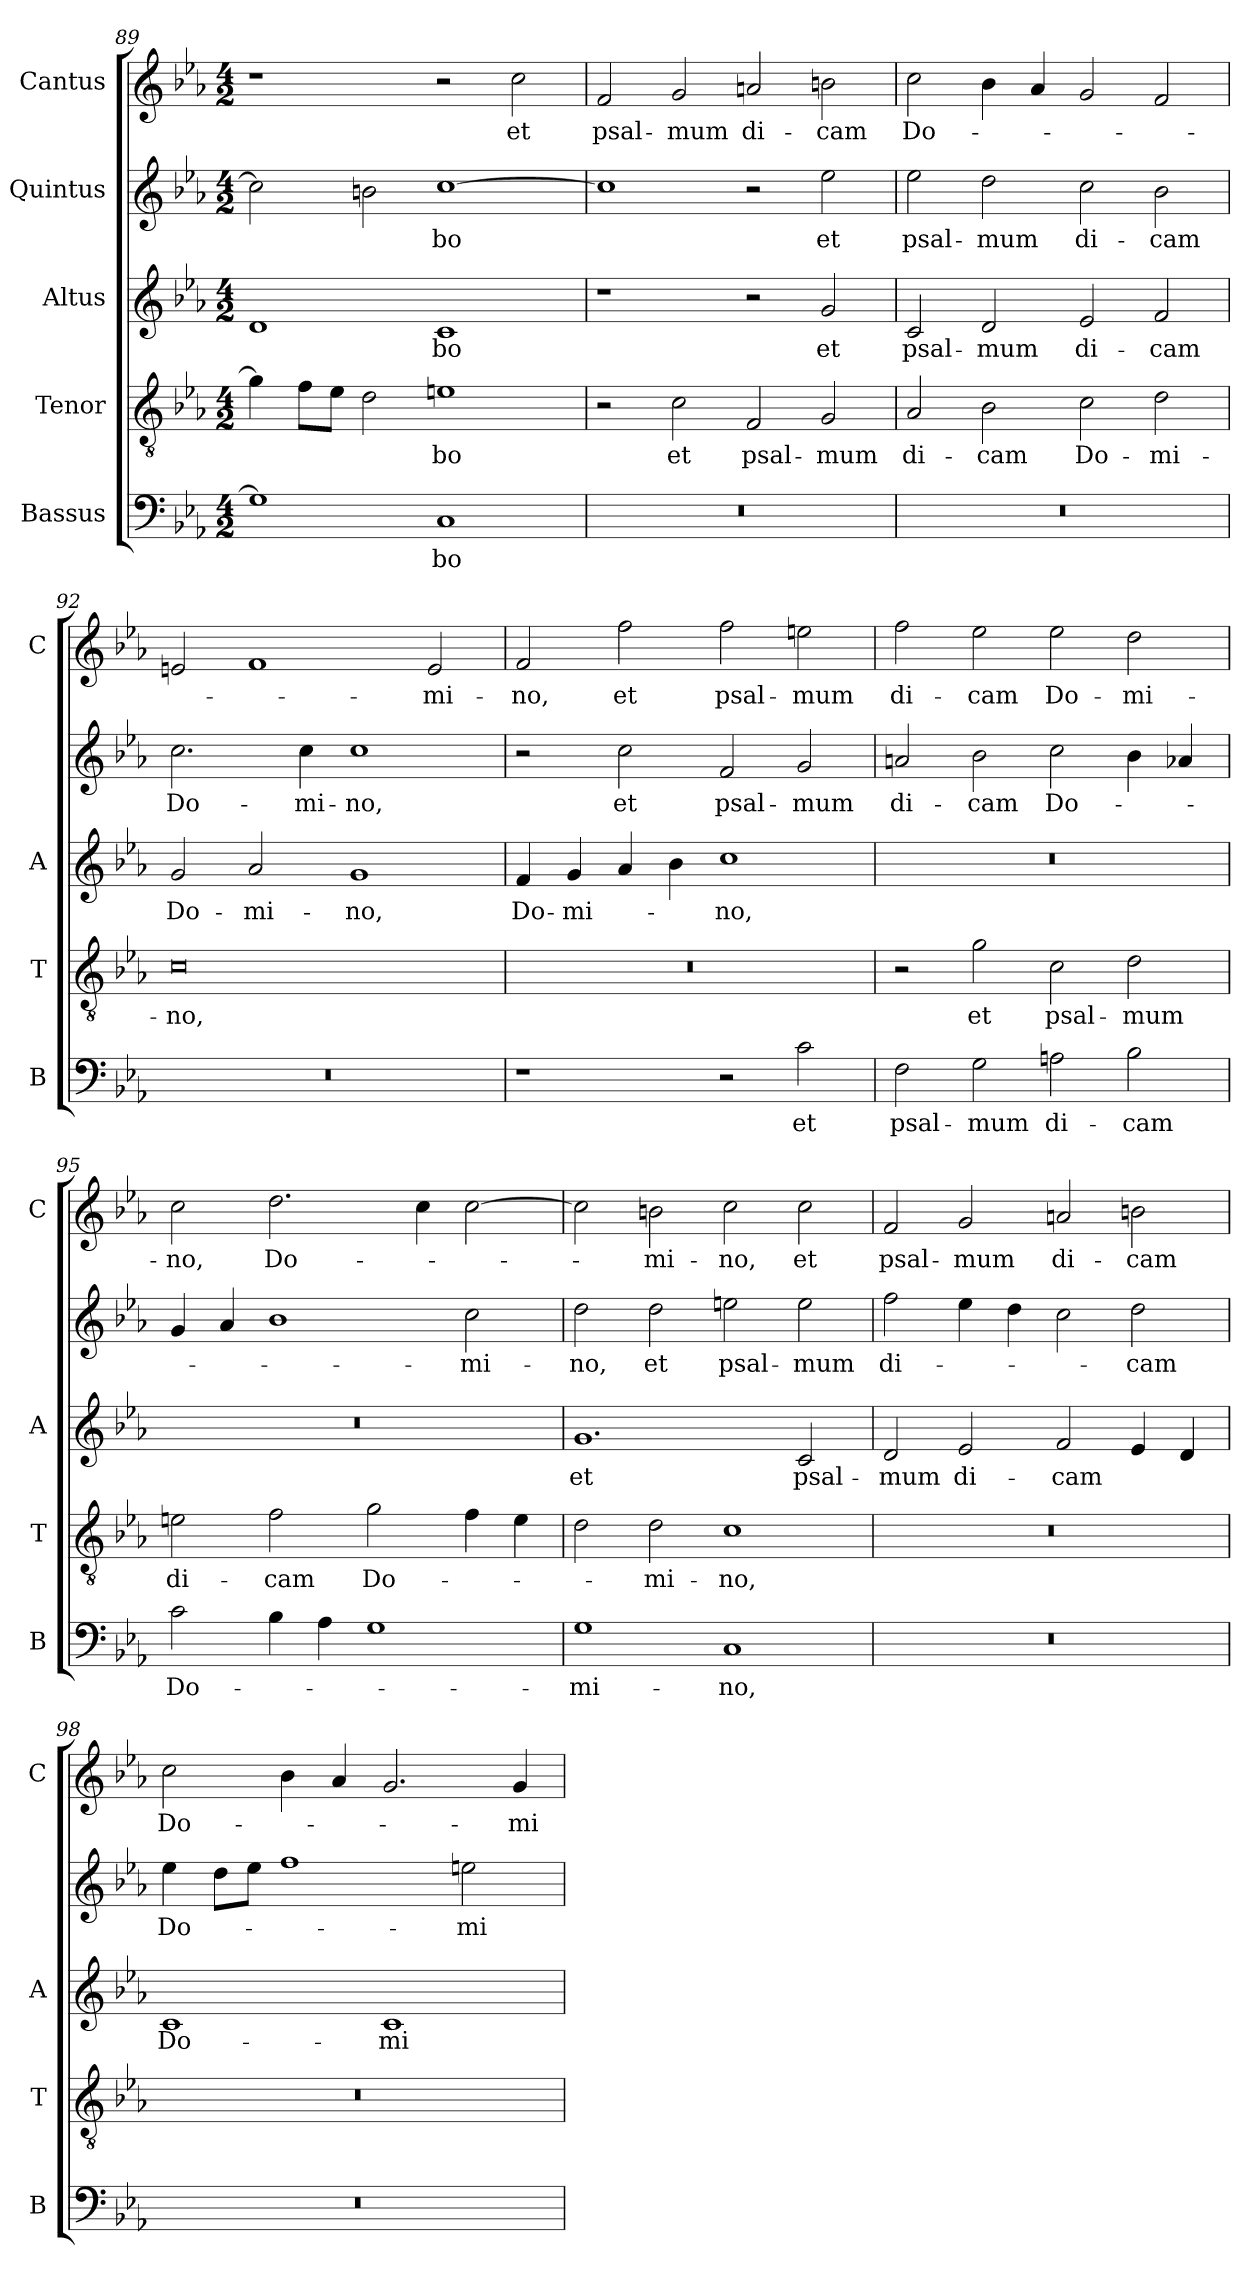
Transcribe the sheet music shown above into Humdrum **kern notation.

**kern	**text	**kern	**text	**kern	**text	**kern	**text	**kern	**text
*part5	*part5	*part4	*part4	*part3	*part3	*part2	*part2	*part1	*part1
*staff5	*staff5	*staff4	*staff4	*staff3	*staff3	*staff2	*staff2	*staff1	*staff1
*I"Bassus	*	*I"Tenor	*	*I"Altus	*	*I"Quintus	*	*I"Cantus	*
*I'B	*	*I'T	*	*I'A	*	*	*	*I'C	*
*clefF4	*	*clefGv2	*	*clefG2	*	*clefG2	*	*clefG2	*
*k[b-e-a-]	*	*k[b-e-a-]	*	*k[b-e-a-]	*	*k[b-e-a-]	*	*k[b-e-a-]	*
*E-:	*	*E-:	*	*E-:	*	*E-:	*	*E-:	*
*M4/2	*	*M4/2	*	*M4/2	*	*M4/2	*	*M4/2	*
=89	=89	=89	=89	=89	=89	=89	=89	=89	=89
1G]	.	4g\]	.	1d	.	2cc\]	.	1r	.
.	.	8f\L	.	.	.	.	.	.	.
.	.	8e-\J	.	.	.	.	.	.	.
.	.	2d\	.	.	.	2bn\	.	.	.
!	!LO:LY:b	!	!LO:LY:b	!	!LO:LY:b	!	!LO:LY:b	!	!
1C	-bo	1en	-bo	1c	-bo	[1cc	-bo	2r	.
!	!	!	!	!	!	!	!	!	!LO:LY:b
.	.	.	.	.	.	.	.	2cc\	et
=90	=90	=90	=90	=90	=90	=90	=90	=90	=90
!	!	!	!	!	!	!	!	!	!LO:LY:b
0r	.	2r	.	1r	.	1cc]	.	2f/	psal-
!	!	!	!LO:LY:b	!	!	!	!	!	!LO:LY:b
.	.	2c\	et	.	.	.	.	2g/	-mum
!	!	!	!LO:LY:b	!	!	!	!	!	!LO:LY:b
.	.	2F/	psal-	2r	.	2r	.	2an/	di-
!	!	!	!LO:LY:b	!	!LO:LY:b	!	!LO:LY:b	!	!LO:LY:b
.	.	2G/	-mum	2g/	et	2ee-\	et	2bn\	-cam
!!LO:LB:g=z
=91	=91	=91	=91	=91	=91	=91	=91	=91	=91
!	!	!	!LO:LY:b	!	!LO:LY:b	!	!LO:LY:b	!	!LO:LY:b
0r	.	2A-/	di-	2c/	psal-	2ee-\	psal-	2cc\	Do-
!	!	!	!LO:LY:b	!	!LO:LY:b	!	!LO:LY:b	!	!
.	.	2B-\	-cam	2d/	-mum	2dd\	-mum	4b-\	.
.	.	.	.	.	.	.	.	4a-/	.
!	!	!	!LO:LY:b	!	!LO:LY:b	!	!LO:LY:b	!	!
.	.	2c\	Do-	2e-/	di-	2cc\	di-	2g/	.
!	!	!	!LO:LY:b	!	!LO:LY:b	!	!LO:LY:b	!	!
.	.	2d\	-mi-	2f/	-cam	2b-\	-cam	2f/	.
=92	=92	=92	=92	=92	=92	=92	=92	=92	=92
!	!	!	!LO:LY:b	!	!LO:LY:b	!	!LO:LY:b	!	!
0r	.	0c	-no,	2g/	Do-	2.cc\	Do-	2en/	.
!	!	!	!	!	!LO:LY:b	!	!	!	!
.	.	.	.	2a-/	-mi-	.	.	1f	.
!	!	!	!	!	!	!	!LO:LY:b	!	!
.	.	.	.	.	.	4cc\	-mi-	.	.
!	!	!	!	!	!LO:LY:b	!	!LO:LY:b	!	!
.	.	.	.	1g	-no,	1cc	-no,	.	.
!	!	!	!	!	!	!	!	!	!LO:LY:b
.	.	.	.	.	.	.	.	2e/	-mi-
=93	=93	=93	=93	=93	=93	=93	=93	=93	=93
!	!	!	!	!	!LO:LY:b	!	!	!	!LO:LY:b
1r	.	0r	.	4f/	Do-	2r	.	2f/	-no,
!	!	!	!	!	!LO:LY:b	!	!	!	!
.	.	.	.	4g/	-mi-	.	.	.	.
!	!	!	!	!	!	!	!LO:LY:b	!	!LO:LY:b
.	.	.	.	4a-/	.	2cc\	et	2ff\	et
.	.	.	.	4b-\	.	.	.	.	.
!	!	!	!	!	!LO:LY:b	!	!LO:LY:b	!	!LO:LY:b
2r	.	.	.	1cc	-no,	2f/	psal-	2ff\	psal-
!	!LO:LY:b	!	!	!	!	!	!LO:LY:b	!	!LO:LY:b
2c\	et	.	.	.	.	2g/	-mum	2een\	-mum
=94	=94	=94	=94	=94	=94	=94	=94	=94	=94
!	!LO:LY:b	!	!	!	!	!	!LO:LY:b	!	!LO:LY:b
2F\	psal-	2r	.	0r	.	2an/	di-	2ff\	di-
!	!LO:LY:b	!	!LO:LY:b	!	!	!	!LO:LY:b	!	!LO:LY:b
2G\	-mum	2g\	et	.	.	2b-\	-cam	2ee-\	-cam
!	!LO:LY:b	!	!LO:LY:b	!	!	!	!LO:LY:b	!	!LO:LY:b
2An\	di-	2c\	psal-	.	.	2cc\	Do-	2ee-\	Do-
!	!LO:LY:b	!	!LO:LY:b	!	!	!	!	!	!LO:LY:b
2B-\	-cam	2d\	-mum	.	.	4b-\	.	2dd\	-mi-
.	.	.	.	.	.	4a-X/	.	.	.
=95	=95	=95	=95	=95	=95	=95	=95	=95	=95
!	!LO:LY:b	!	!LO:LY:b	!	!	!	!	!	!LO:LY:b
2c\	Do-	2en\	di-	0r	.	4g/	.	2cc\	-no,
.	.	.	.	.	.	4a-/	.	.	.
!	!	!	!LO:LY:b	!	!	!	!	!	!LO:LY:b
4B-\	.	2f\	-cam	.	.	1b-	.	2.dd\	Do-
4A-\	.	.	.	.	.	.	.	.	.
!	!	!	!LO:LY:b	!	!	!	!	!	!
1G	.	2g\	Do-	.	.	.	.	.	.
.	.	.	.	.	.	.	.	4cc\	.
!	!	!	!	!	!	!	!LO:LY:b	!	!
.	.	4f\	.	.	.	2cc\	-mi-	[2cc\	.
.	.	4e\	.	.	.	.	.	.	.
=96	=96	=96	=96	=96	=96	=96	=96	=96	=96
!	!LO:LY:b	!	!	!	!LO:LY:b	!	!LO:LY:b	!	!
1G	-mi-	2d\	.	1.g	et	2dd\	-no,	2cc\]	.
!	!	!	!LO:LY:b	!	!	!	!LO:LY:b	!	!LO:LY:b
.	.	2d\	-mi-	.	.	2dd\	et	2bn\	-mi-
!	!LO:LY:b	!	!LO:LY:b	!	!	!	!LO:LY:b	!	!LO:LY:b
1C	-no,	1c	-no,	.	.	2een\	psal-	2cc\	-no,
!	!	!	!	!	!LO:LY:b	!	!LO:LY:b	!	!LO:LY:b
.	.	.	.	2c/	psal-	2ee\	-mum	2cc\	et
!!LO:LB:g=z
=97	=97	=97	=97	=97	=97	=97	=97	=97	=97
!	!	!	!	!	!LO:LY:b	!	!LO:LY:b	!	!LO:LY:b
0r	.	0r	.	2d/	-mum	2ff\	di-	2f/	psal-
!	!	!	!	!	!LO:LY:b	!	!	!	!LO:LY:b
.	.	.	.	2e-/	di-	4ee-\	.	2g/	-mum
.	.	.	.	.	.	4dd\	.	.	.
!	!	!	!	!	!LO:LY:b	!	!	!	!LO:LY:b
.	.	.	.	2f/	-cam	2cc\	.	2an/	di-
!	!	!	!	!	!	!	!LO:LY:b	!	!LO:LY:b
.	.	.	.	4e-/	.	2dd\	-cam	2bn\	-cam
.	.	.	.	4d/	.	.	.	.	.
=98	=98	=98	=98	=98	=98	=98	=98	=98	=98
!	!	!	!	!	!LO:LY:b	!	!LO:LY:b	!	!LO:LY:b
0r	.	0r	.	1c	Do-	4ee-\	Do-	2cc\	Do-
.	.	.	.	.	.	8dd\L	.	.	.
.	.	.	.	.	.	8ee-\J	.	.	.
.	.	.	.	.	.	1ff	.	4b-\	.
.	.	.	.	.	.	.	.	4a-/	.
!	!	!	!	!	!LO:LY:b	!	!	!	!
.	.	.	.	1c	-mi-	.	.	2.g/	.
!	!	!	!	!	!	!	!LO:LY:b	!	!
.	.	.	.	.	.	2een\	-mi-	.	.
!	!	!	!	!	!	!	!	!	!LO:LY:b
.	.	.	.	.	.	.	.	4g/	-mi-
=	=	=	=	=	=	=	=	=	=
*-	*-	*-	*-	*-	*-	*-	*-	*-	*-
